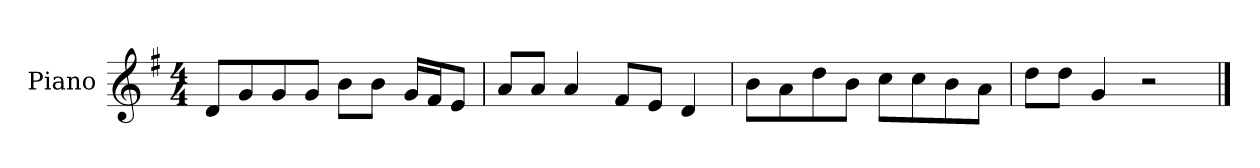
**kern
*part1
*staff1
*I"Piano
*I'P-no
*clefG2
*k[f#]
*M4/4
*MM90
=1
8d/L
8g/
8g/
8g/J
8b\L
8b\J
16g/LL
16f#/J
8e/J
=2
8a/L
8a/J
4a/
8f#/L
8e/J
4d/
=3
8b\L
8a\
8dd\
8b\J
8cc\L
8cc\
8b\
8a\J
=4
8dd\L
8dd\J
4g/
2r
==
*-
